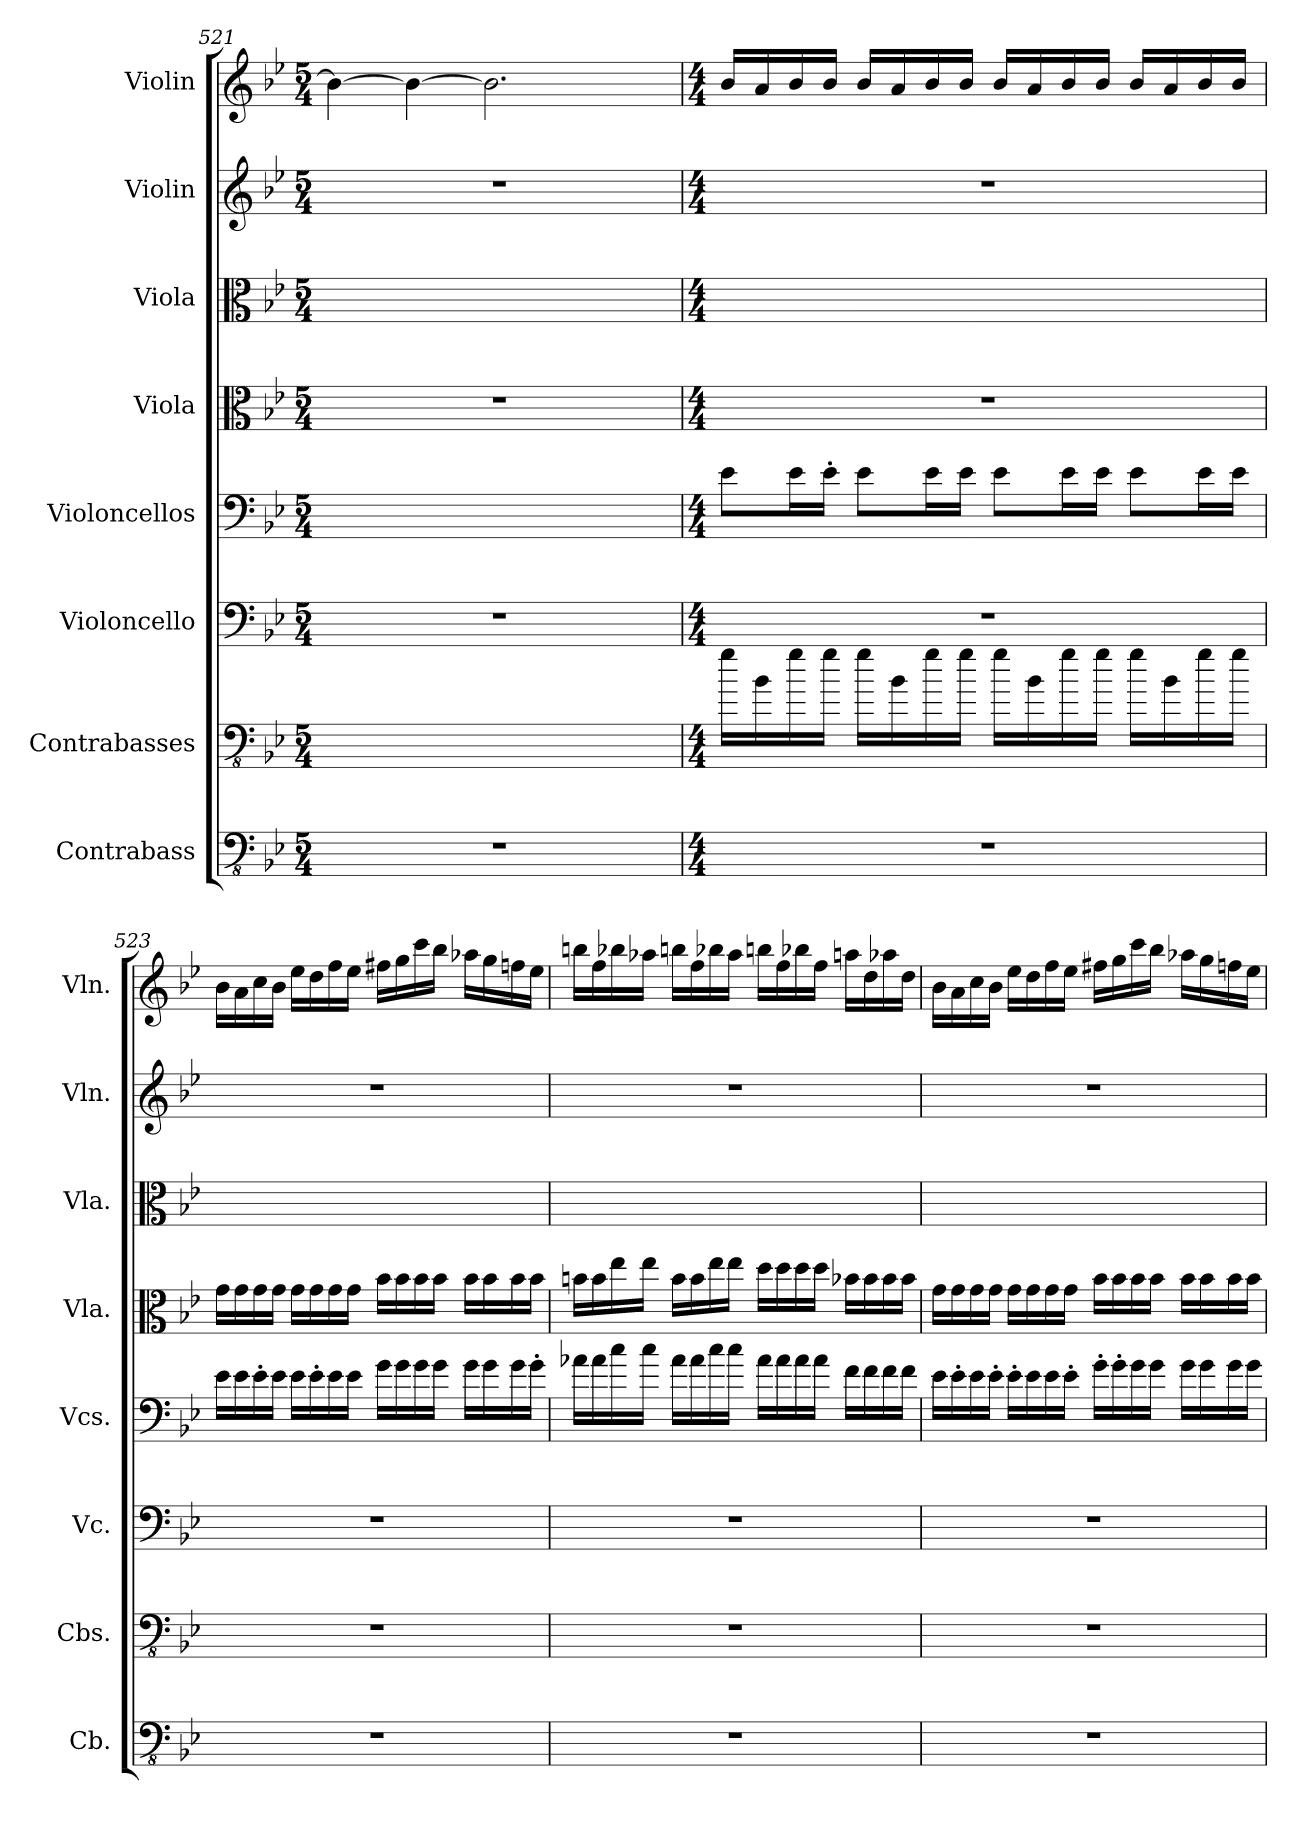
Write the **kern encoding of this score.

**kern	**kern	**kern	**kern	**kern	**kern	**kern	**kern
*part8	*part7	*part6	*part5	*part4	*part3	*part2	*part1
*staff8	*staff7	*staff6	*staff5	*staff4	*staff3	*staff2	*staff1
*I"Contrabass	*I"Contrabasses	*I"Violoncello	*I"Violoncellos	*I"Viola	*I"Viola	*I"Violin	*I"Violin
*I'Cb.	*I'Cbs.	*I'Vc.	*I'Vcs.	*I'Vla.	*I'Vla.	*I'Vln.	*I'Vln.
*clefFv4	*clefFv4	*clefF4	*clefF4	*clefC3	*clefC3	*clefG2	*clefG2
*ITrd7c12	*	*	*	*	*	*	*
*k[b-e-]	*k[b-e-]	*k[b-e-]	*k[b-e-]	*k[b-e-]	*k[b-e-]	*k[b-e-]	*k[b-e-]
*M5/4	*M5/4	*M5/4	*M5/4	*M5/4	*M5/4	*M5/4	*M5/4
=521	=521	=521	=521	=521	=521	=521	=521
4%5r	1ryy	4%5r	1ryy	4%5r	1ryy	4%5r	4b-\_
.	.	.	.	.	.	.	4b-\_
.	.	.	.	.	.	.	2.b-\]
.	4ryy	.	4ryy	.	4ryy	.	.
=522	=522	=522	=522	=522	=522	=522	=522
*M4/4	*M4/4	*M4/4	*M4/4	*M4/4	*M4/4	*M4/4	*M4/4
1r	16g\LL	1r	8e-\L	1r	1ryy	1r	16b-/LL
.	16B-\	.	.	.	.	.	16a/
.	16g\	.	16e-\L	.	.	.	16b-/
.	16g\JJ	.	16e-'\JJ	.	.	.	16b-/JJ
.	16g\LL	.	8e-\L	.	.	.	16b-/LL
.	16B-\	.	.	.	.	.	16a/
.	16g\	.	16e-\L	.	.	.	16b-/
.	16g\JJ	.	16e-\JJ	.	.	.	16b-/JJ
.	16g\LL	.	8e-\L	.	.	.	16b-/LL
.	16B-\	.	.	.	.	.	16a/
.	16g\	.	16e-\L	.	.	.	16b-/
.	16g\JJ	.	16e-\JJ	.	.	.	16b-/JJ
.	16g\LL	.	8e-\L	.	.	.	16b-/LL
.	16B-\	.	.	.	.	.	16a/
.	16g\	.	16e-\L	.	.	.	16b-/
.	16g\JJ	.	16e-\JJ	.	.	.	16b-/JJ
!!LO:PB:g=z
=523	=523	=523	=523	=523	=523	=523	=523
1r	1r	1r	16e-\LL	16g\LL	1ryy	1r	16b-\LL
.	.	.	16e-\	16g\	.	.	16a\
.	.	.	16e-'\	16g\	.	.	16cc\
.	.	.	16e-\JJ	16g\JJ	.	.	16b-\JJ
.	.	.	16e-\LL	16g\LL	.	.	16ee-\LL
.	.	.	16e-'\	16g\	.	.	16dd\
.	.	.	16e-\	16g\	.	.	16ff\
.	.	.	16e-\JJ	16g\JJ	.	.	16ee-\JJ
.	.	.	16g\LL	16b-\LL	.	.	16ff#X\LL
.	.	.	16g\	16b-\	.	.	16gg\
.	.	.	16g\	16b-\	.	.	16ccc\
.	.	.	16g\JJ	16b-\JJ	.	.	16bb-\JJ
.	.	.	16g\LL	16b-\LL	.	.	16aa-X\LL
.	.	.	16g\	16b-\	.	.	16gg\
.	.	.	16g\	16b-\	.	.	16ffn\
.	.	.	16g'\JJ	16b-\JJ	.	.	16ee-\JJ
!!LO:PB:g=z
=524	=524	=524	=524	=524	=524	=524	=524
1r	1r	1r	16a-X\LL	16bn\LL	1ryy	1r	16bbn\LL
.	.	.	16a-\	16b\	.	.	16ff\
.	.	.	16cc\	16ee-\	.	.	16bb-X\
.	.	.	16cc\JJ	16ee-\JJ	.	.	16aa-X\JJ
.	.	.	16a-\LL	16b\LL	.	.	16bbn\LL
.	.	.	16a-\	16b\	.	.	16ff\
.	.	.	16cc\	16ee-\	.	.	16bb-X\
.	.	.	16cc\JJ	16ee-\JJ	.	.	16aa-\JJ
.	.	.	16a-\LL	16dd\LL	.	.	16bbn\LL
.	.	.	16a-\	16dd\	.	.	16ff\
.	.	.	16a-\	16dd\	.	.	16bb-X\
.	.	.	16a-\JJ	16dd\JJ	.	.	16ff\JJ
.	.	.	16f\LL	16b-X\LL	.	.	16aan\LL
.	.	.	16f\	16b-\	.	.	16dd\
.	.	.	16f\	16b-\	.	.	16aa-X\
.	.	.	16f\JJ	16b-\JJ	.	.	16dd\JJ
!!LO:PB:g=z
=525	=525	=525	=525	=525	=525	=525	=525
1r	1r	1r	16e-\LL	16g\LL	1ryy	1r	16b-\LL
.	.	.	16e-'\	16g\	.	.	16a\
.	.	.	16e-\	16g\	.	.	16cc\
.	.	.	16e-'\JJ	16g\JJ	.	.	16b-\JJ
.	.	.	16e-'\LL	16g\LL	.	.	16ee-\LL
.	.	.	16e-\	16g\	.	.	16dd\
.	.	.	16e-\	16g\	.	.	16ff\
.	.	.	16e-'\JJ	16g\JJ	.	.	16ee-\JJ
.	.	.	16g'\LL	16b-\LL	.	.	16ff#X\LL
.	.	.	16g'\	16b-\	.	.	16gg\
.	.	.	16g\	16b-\	.	.	16ccc\
.	.	.	16g\JJ	16b-\JJ	.	.	16bb-\JJ
.	.	.	16g\LL	16b-\LL	.	.	16aa-X\LL
.	.	.	16g\	16b-\	.	.	16gg\
.	.	.	16g\	16b-\	.	.	16ffn\
.	.	.	16g\JJ	16b-\JJ	.	.	16ee-\JJ
=	=	=	=	=	=	=	=
*-	*-	*-	*-	*-	*-	*-	*-
